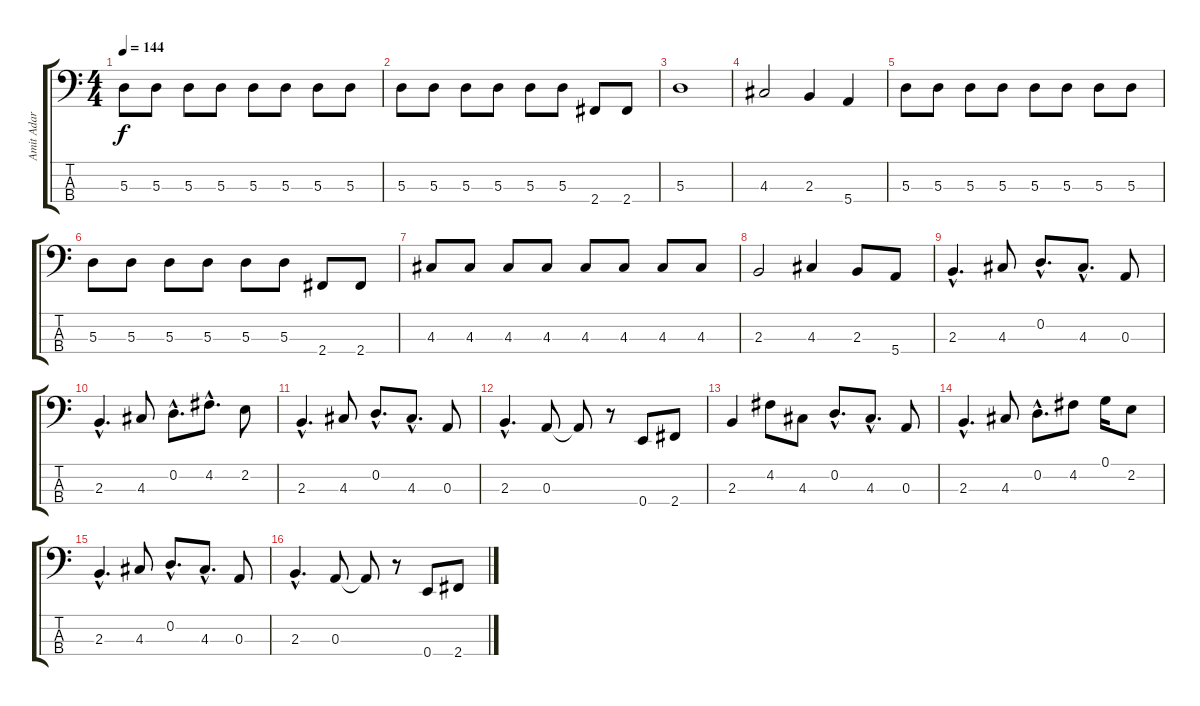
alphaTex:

\track ("Amit Adar" "Amit Adar") {instrument electricbassfinger}
\staff {score tabs}
\tuning (G2 D2 A1 E1) {hide}
\ts (4 4)
\tempo 144
\clef f4
\ks c
5.3.8{dy f} 5.3.8 5.3.8 5.3.8 5.3.8 5.3.8 5.3.8 5.3.8 |
5.3.8 5.3.8 5.3.8 5.3.8 5.3.8 5.3.8 2.4.8 2.4.8 |
5.3.1 |
4.3.2 2.3.4 5.4.4 |
5.3.8 5.3.8 5.3.8 5.3.8 5.3.8 5.3.8 5.3.8 5.3.8 |
5.3.8 5.3.8 5.3.8 5.3.8 5.3.8 5.3.8 2.4.8 2.4.8 |
4.3.8 4.3.8 4.3.8 4.3.8 4.3.8 4.3.8 4.3.8 4.3.8 |
2.3.2 4.3.4 2.3.8 5.4.8 |
2.3{hac}.4{d} 4.3.8 0.2{hac}.8{d} 4.3{hac}.8{d} 0.3.8 |
2.3{hac}.4{d} 4.3.8 0.2{hac}.8{d} 4.2{hac}.8{d} 2.2.8 |
2.3{hac}.4{d} 4.3.8 0.2{hac}.8{d} 4.3{hac}.8{d} 0.3.8 |
2.3{hac}.4{d} 0.3.8 0.3{t}.8 r.8 0.4.8 2.4.8 |
2.3.4 4.2.8 4.3.8 0.2{hac}.8{d} 4.3{hac}.8{d} 0.3.8 |
2.3{hac}.4{d} 4.3.8 0.2{hac}.8{d} 4.2.8 0.1.16 2.2.8 |
2.3{hac}.4{d} 4.3.8 0.2{hac}.8{d} 4.3{hac}.8{d} 0.3.8 |
2.3{hac}.4{d} 0.3.8 0.3{t}.8 r.8 0.4.8 2.4.8
